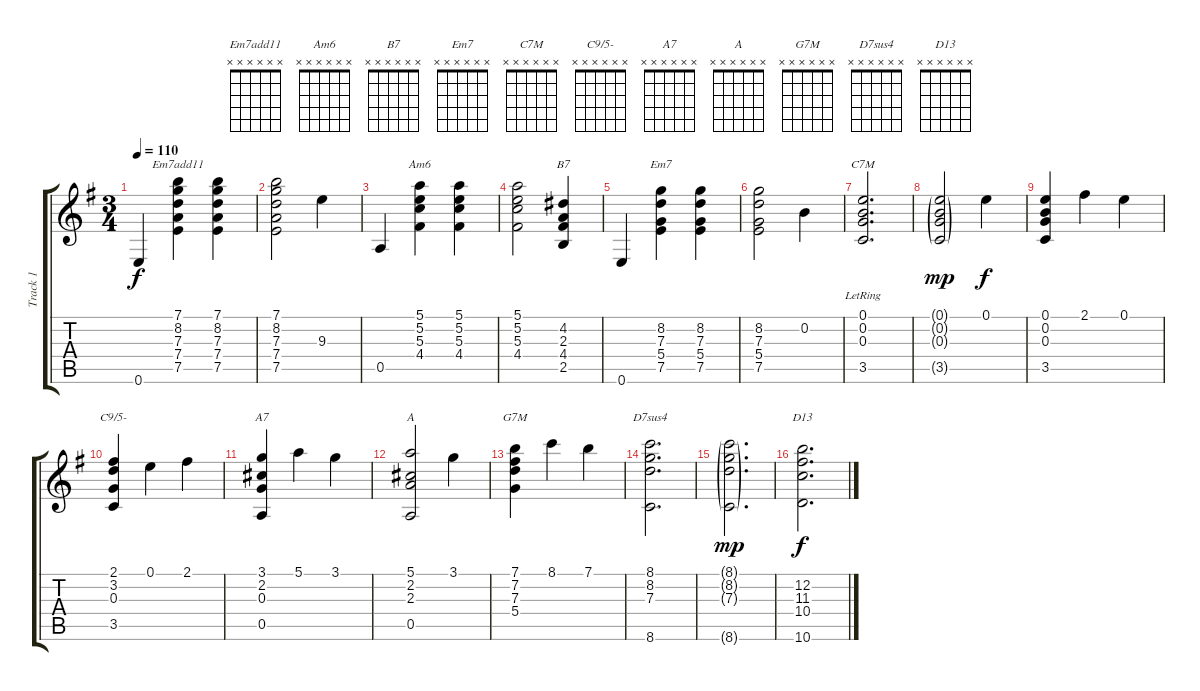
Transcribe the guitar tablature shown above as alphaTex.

\track ("Track 1" "Track 1") {instrument electricguitarjazz}
\staff {score tabs}
\tuning (E4 B3 G3 D3 A2 E2) {hide}
\chord ("Em7add11" x x x x x x)
\chord ("Am6" x x x x x x)
\chord ("B7" x x x x x x)
\chord ("Em7" x x x x x x)
\chord ("C7M" x x x x x x)
\chord ("C9/5-" x x x x x x)
\chord ("A7" x x x x x x)
\chord ("A" x x x x x x)
\chord ("G7M" x x x x x x)
\chord ("D7sus4" x x x x x x)
\chord ("D13" x x x x x x)
\ts (3 4)
\tempo 110
\clef g2
\ks g
0.6.4{dy f} (7.1 8.2 7.3 7.4 7.5).4{ch "Em7add11"} (7.1 8.2 7.3 7.4 7.5).4 |
(7.1 8.2 7.3 7.4 7.5).2 9.3.4 |
0.5.4 (5.1 5.2 5.3 4.4).4{ch "Am6"} (5.1 5.2 5.3 4.4).4 |
(5.1 5.2 5.3 4.4).2 (4.2 2.3 4.4 2.5).4{ch "B7"} |
0.6.4 (8.2 7.3 5.4 7.5).4{ch "Em7"} (8.2 7.3 5.4 7.5).4 |
(8.2 7.3 5.4 7.5).2 0.2.4 |
(0.1 0.2 0.3 3.5{lr}).2{d ch "C7M"} |
(0.1{g} 0.2{g} 0.3{g} 3.5{g}).2{dy mp} 0.1.4{dy f} |
(0.1 0.2 0.3 3.5).4 2.1.4 0.1.4 |
(2.1 3.2 0.3 3.5).4{ch "C9/5-"} 0.1.4 2.1.4 |
(3.1 2.2 0.3 0.5).4{ch "A7"} 5.1.4 3.1.4 |
(5.1 2.2 2.3 0.5).2{ch "A"} 3.1.4 |
(7.1 7.2 7.3 5.4).4{ch "G7M"} 8.1.4 7.1.4 |
(8.1 8.2 7.3 8.6).2{d ch "D7sus4"} |
(8.1{g} 8.2{g} 7.3{g} 8.6{g}).2{d dy mp} |
(12.2 11.3 10.4 10.6).2{d ch "D13" dy f}
